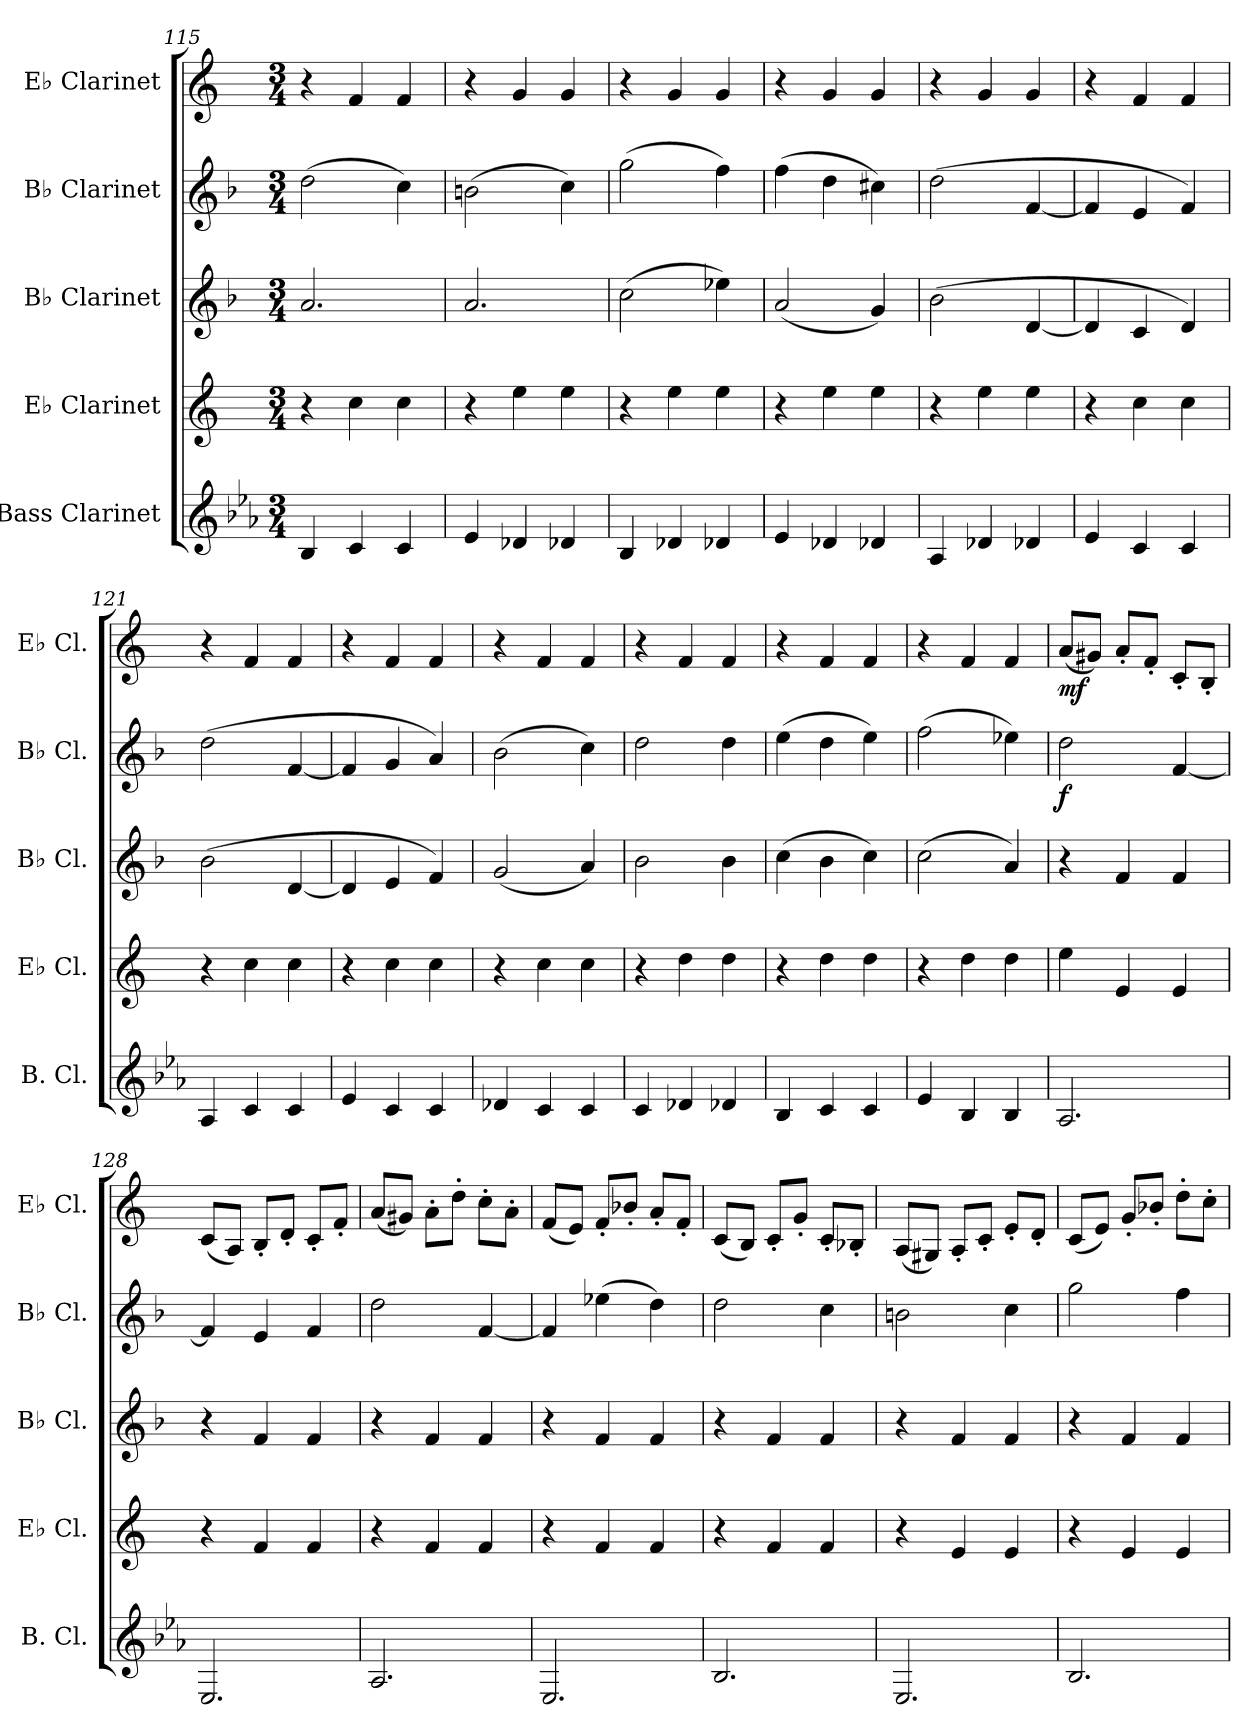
**kern	**kern	**kern	**kern	**dynam	**kern	**dynam
*part5	*part4	*part3	*part2	*part2	*part1	*part1
*staff5	*staff4	*staff3	*staff2	*staff2	*staff1	*staff1
*I"Bass Clarinet	*I"E♭ Clarinet	*I"B♭ Clarinet	*I"B♭ Clarinet	*	*I"E♭ Clarinet	*
*I'B. Cl.	*I'E♭ Cl.	*I'B♭ Cl.	*I'B♭ Cl.	*	*I'E♭ Cl.	*
*clefG2	*clefG2	*clefG2	*clefG2	*	*clefG2	*
*ITrd8c14	*ITrd-2c-3	*ITrd1c2	*ITrd1c2	*	*ITrd-2c-3	*
*k[b-e-a-]	*k[b-e-a-]	*k[b-e-a-]	*k[b-e-a-]	*	*k[b-e-a-]	*
*M3/4	*M3/4	*M3/4	*M3/4	*	*M3/4	*
=115	=115	=115	=115	=115	=115	=115
4BB-/	4r	2.g/	(2cc\	.	4r	.
4C/	4ee-\	.	.	.	4a-/	.
4C/	4ee-\	.	4b-\)	.	4a-/	.
=116	=116	=116	=116	=116	=116	=116
4E-/	4r	2.g/	(2an\	.	4r	.
4D-X/	4gg\	.	.	.	4b-/	.
4D-X/	4gg\	.	4b-\)	.	4b-/	.
=117	=117	=117	=117	=117	=117	=117
4BB-/	4r	(2b-\	(2ff\	.	4r	.
4D-X/	4gg\	.	.	.	4b-/	.
4D-X/	4gg\	4dd-X\)	4ee-\)	.	4b-/	.
=118	=118	=118	=118	=118	=118	=118
4E-/	4r	(2g/	(4ee-\	.	4r	.
4D-X/	4gg\	.	4cc\	.	4b-/	.
4D-X/	4gg\	4f/)	4bn\)	.	4b-/	.
!!LO:LB:g=z
=119	=119	=119	=119	=119	=119	=119
4AA-/	4r	(2a-\	(2cc\	.	4r	.
4D-X/	4gg\	.	.	.	4b-/	.
4D-X/	4gg\	[4c/	[4e-/	.	4b-/	.
=120	=120	=120	=120	=120	=120	=120
4E-/	4r	4c/]	4e-/]	.	4r	.
4C/	4ee-\	4B-/	4d/	.	4a-/	.
4C/	4ee-\	4c/)	4e-/)	.	4a-/	.
=121	=121	=121	=121	=121	=121	=121
4AA-/	4r	(2a-\	(2cc\	.	4r	.
4C/	4ee-\	.	.	.	4a-/	.
4C/	4ee-\	[4c/	[4e-/	.	4a-/	.
=122	=122	=122	=122	=122	=122	=122
4E-/	4r	4c/]	4e-/]	.	4r	.
4C/	4ee-\	4d/	4f/	.	4a-/	.
4C/	4ee-\	4e-/)	4g/)	.	4a-/	.
=123	=123	=123	=123	=123	=123	=123
4D-X/	4r	(2f/	(2a-\	.	4r	.
4C/	4ee-\	.	.	.	4a-/	.
4C/	4ee-\	4g/)	4b-\)	.	4a-/	.
=124	=124	=124	=124	=124	=124	=124
4C/	4r	2a-\	2cc\	.	4r	.
4D-X/	4ff\	.	.	.	4a-/	.
4D-X/	4ff\	4a-\	4cc\	.	4a-/	.
=125	=125	=125	=125	=125	=125	=125
4BB-/	4r	(4b-\	(4dd\	.	4r	.
4C/	4ff\	4a-\	4cc\	.	4a-/	.
4C/	4ff\	4b-\)	4dd\)	.	4a-/	.
=126	=126	=126	=126	=126	=126	=126
4E-/	4r	(2b-\	(2ee-\	.	4r	.
4BB-/	4ff\	.	.	.	4a-/	.
4BB-/	4ff\	4g/)	4dd-X\)	.	4a-/	.
=127	=127	=127	=127	=127	=127	=127
!	!	!	!	!LO:DY:b	!	!LO:DY:b
2.AA-/	4gg\	4r	2cc\	f	(8cc/L	mf
.	.	.	.	.	8bn/J)	.
.	4g/	4e-/	.	.	8cc'/L	.
.	.	.	.	.	8a-'/J	.
.	4g/	4e-/	[4e-/	.	8e-'/L	.
.	.	.	.	.	8d'/J	.
!!LO:PB:g=z
=128	=128	=128	=128	=128	=128	=128
2.EE-/	4r	4r	4e-/]	.	(8e-/L	.
.	.	.	.	.	8c/J)	.
.	4a-/	4e-/	4d/	.	8d'/L	.
.	.	.	.	.	8f'/J	.
.	4a-/	4e-/	4e-/	.	8e-'/L	.
.	.	.	.	.	8a-'/J	.
=129	=129	=129	=129	=129	=129	=129
2.AA-/	4r	4r	2cc\	.	(8cc/L	.
.	.	.	.	.	8bn/J)	.
.	4a-/	4e-/	.	.	8cc'\L	.
.	.	.	.	.	8ff'\J	.
.	4a-/	4e-/	[4e-/	.	8ee-'\L	.
.	.	.	.	.	8cc'\J	.
=130	=130	=130	=130	=130	=130	=130
2.EE-/	4r	4r	4e-/]	.	(8a-/L	.
.	.	.	.	.	8g/J)	.
.	4a-/	4e-/	(4dd-X\	.	8a-'/L	.
.	.	.	.	.	8dd-X'/J	.
.	4a-/	4e-/	4cc\)	.	8cc'/L	.
.	.	.	.	.	8a-'/J	.
=131	=131	=131	=131	=131	=131	=131
2.BB-/	4r	4r	2cc\	.	(8e-/L	.
.	.	.	.	.	8d/J)	.
.	4a-/	4e-/	.	.	8e-'/L	.
.	.	.	.	.	8b-'/J	.
.	4a-/	4e-/	4b-\	.	8e-'/L	.
.	.	.	.	.	8d-X'/J	.
=132	=132	=132	=132	=132	=132	=132
2.EE-/	4r	4r	2an\	.	(8c/L	.
.	.	.	.	.	8Bn/J)	.
.	4g/	4e-/	.	.	8c'/L	.
.	.	.	.	.	8e-'/J	.
.	4g/	4e-/	4b-\	.	8g'/L	.
.	.	.	.	.	8f'/J	.
!!LO:LB:g=z
=133	=133	=133	=133	=133	=133	=133
2.BB-/	4r	4r	2ff\	.	(8e-/L	.
.	.	.	.	.	8g/J)	.
.	4g/	4e-/	.	.	8b-'/L	.
.	.	.	.	.	8dd-X'/J	.
.	4g/	4e-/	4ee-\	.	8ff'\L	.
.	.	.	.	.	8ee-'\J	.
=	=	=	=	=	=	=
*-	*-	*-	*-	*-	*-	*-
